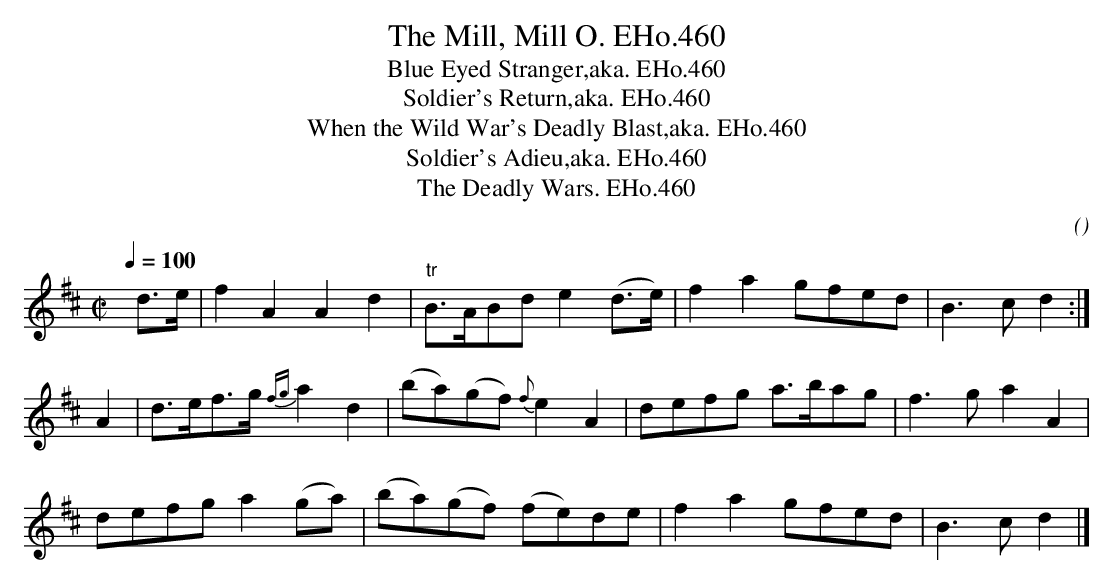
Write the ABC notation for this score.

X:1
T:Mill, Mill O. EHo.460, The
T:Blue Eyed Stranger,aka. EHo.460
T:Soldier's Return,aka. EHo.460
T:When the Wild War's Deadly Blast,aka. EHo.460
T:Soldier's Adieu,aka. EHo.460
T:Deadly Wars. EHo.460, The
M:C|
L:1/8
Q:1/4=100
C:
O:
K:D
yd>e | f2A2A2d2 | "tr"B>ABd e2(d>e) | f2a2 gfed | B3cd2 :|
A2 | d>ef>g {fg}a2d2 |(ba)(gf) {f}e2A2 | defg a>bag | f3g a2A2 |
defg a2(ga) | (ba)(gf) (fe)de | f2a2gfed | B3cd2 |]
